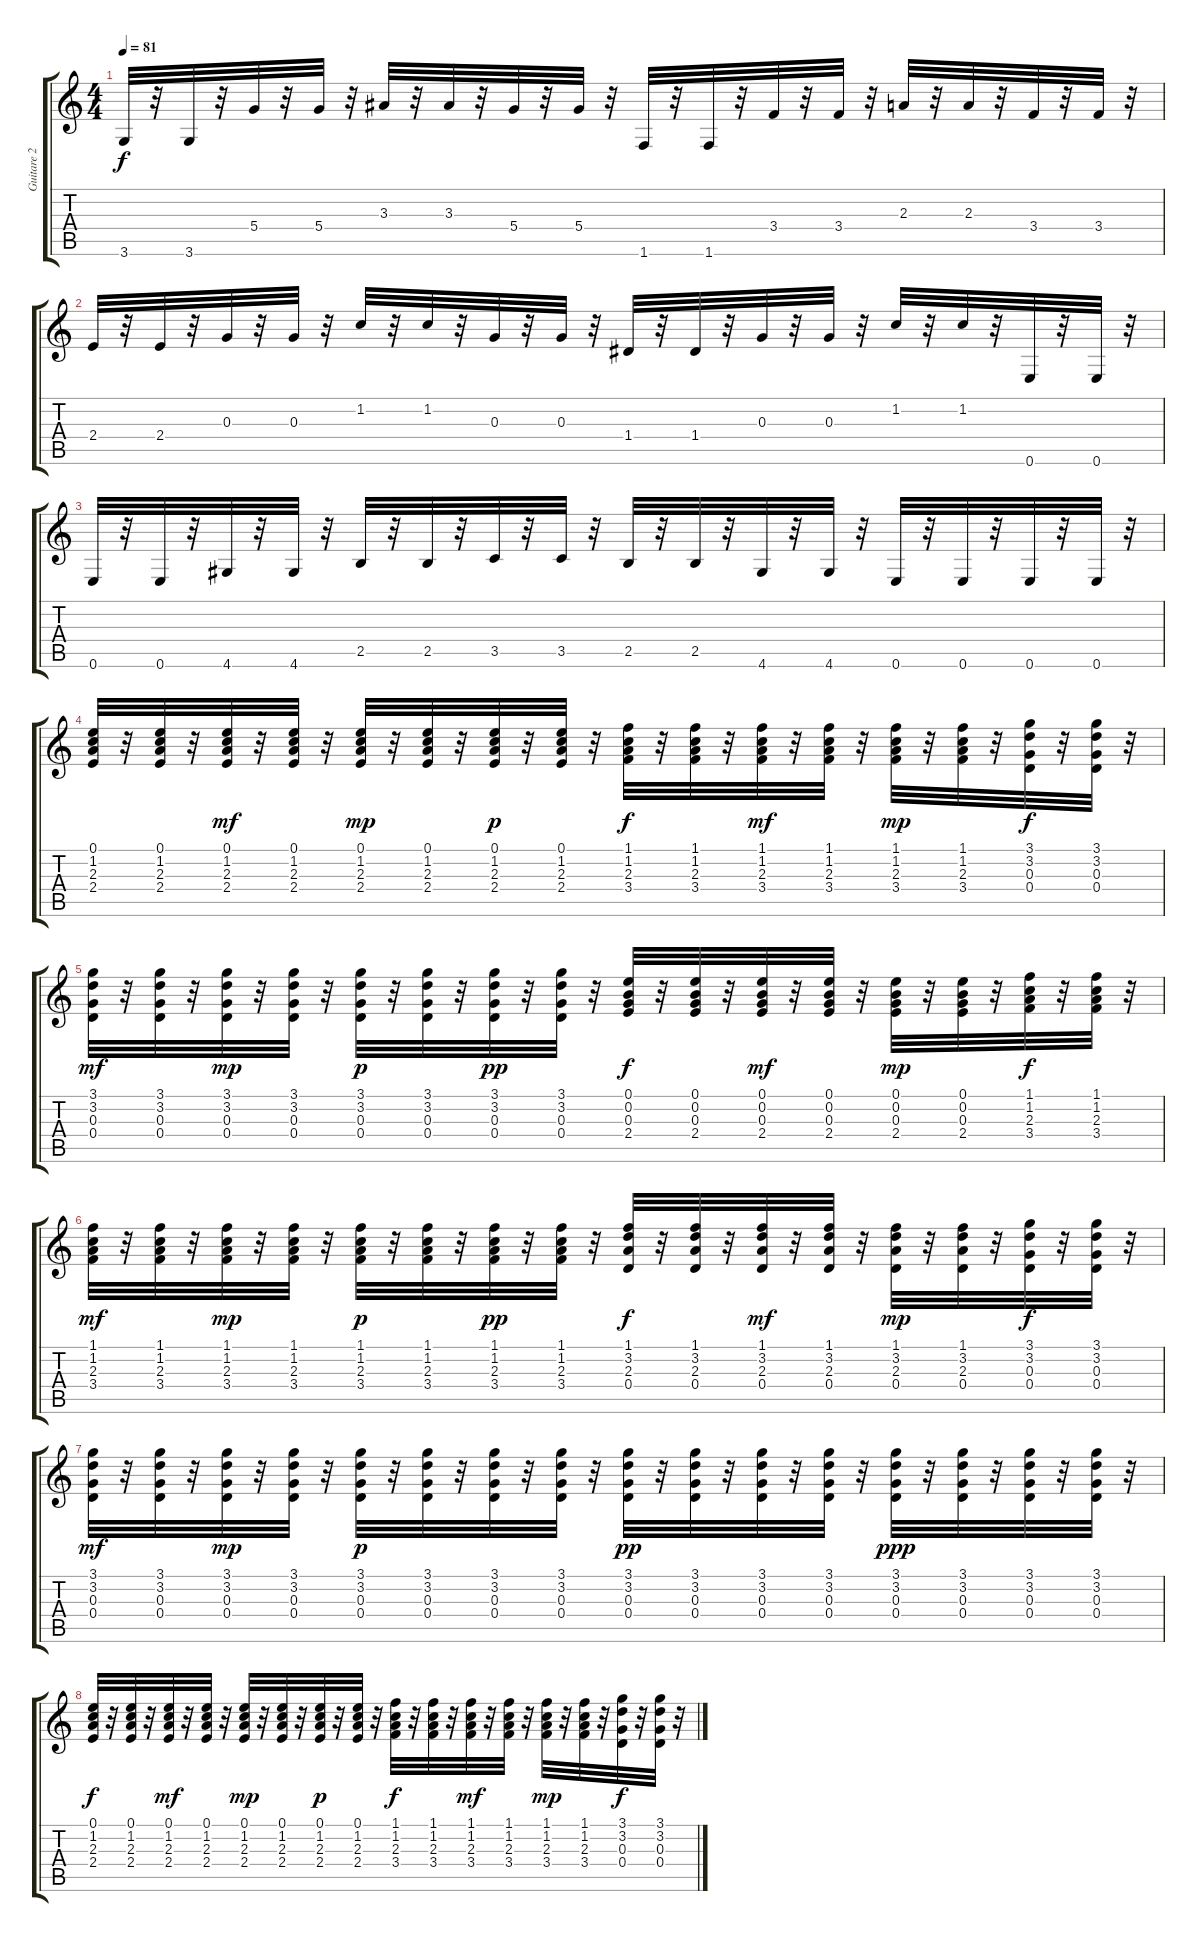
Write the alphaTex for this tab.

\track ("Guitare 2" "Guitare 2") {instrument electricguitarjazz}
\staff {score tabs}
\tuning (E4 B3 G3 D3 A2 E2) {hide}
\ts (4 4)
\tempo 81
\clef g2
\ks c
3.6.32{dy f} r.32 3.6.32 r.32 5.4.32 r.32 5.4.32 r.32 3.3.32 r.32 3.3.32 r.32 5.4.32 r.32 5.4.32 r.32 1.6.32 r.32 1.6.32 r.32 3.4.32 r.32 3.4.32 r.32 2.3.32 r.32 2.3.32 r.32 3.4.32 r.32 3.4.32 r.32 |
2.4.32 r.32 2.4.32 r.32 0.3.32 r.32 0.3.32 r.32 1.2.32 r.32 1.2.32 r.32 0.3.32 r.32 0.3.32 r.32 1.4.32 r.32 1.4.32 r.32 0.3.32 r.32 0.3.32 r.32 1.2.32 r.32 1.2.32 r.32 0.6.32 r.32 0.6.32 r.32 |
0.6.32 r.32 0.6.32 r.32 4.6.32 r.32 4.6.32 r.32 2.5.32 r.32 2.5.32 r.32 3.5.32 r.32 3.5.32 r.32 2.5.32 r.32 2.5.32 r.32 4.6.32 r.32 4.6.32 r.32 0.6.32 r.32 0.6.32 r.32 0.6.32 r.32 0.6.32 r.32 |
(0.1 1.2 2.3 2.4).32 r.32 (0.1 1.2 2.3 2.4).32 r.32 (0.1 1.2 2.3 2.4).32{dy mf} r.32 (0.1 1.2 2.3 2.4).32 r.32 (0.1 1.2 2.3 2.4).32{dy mp} r.32 (0.1 1.2 2.3 2.4).32 r.32 (0.1 1.2 2.3 2.4).32{dy p} r.32 (0.1 1.2 2.3 2.4).32 r.32 (1.1 1.2 2.3 3.4).32{dy f} r.32 (1.1 1.2 2.3 3.4).32 r.32 (1.1 1.2 2.3 3.4).32{dy mf} r.32 (1.1 1.2 2.3 3.4).32 r.32 (1.1 1.2 2.3 3.4).32{dy mp} r.32 (1.1 1.2 2.3 3.4).32 r.32 (3.1 3.2 0.3 0.4).32{dy f} r.32 (3.1 3.2 0.3 0.4).32 r.32 |
(3.1 3.2 0.3 0.4).32{dy mf} r.32 (3.1 3.2 0.3 0.4).32 r.32 (3.1 3.2 0.3 0.4).32{dy mp} r.32 (3.1 3.2 0.3 0.4).32 r.32 (3.1 3.2 0.3 0.4).32{dy p} r.32 (3.1 3.2 0.3 0.4).32 r.32 (3.1 3.2 0.3 0.4).32{dy pp} r.32 (3.1 3.2 0.3 0.4).32 r.32 (0.1 0.2 0.3 2.4).32{dy f} r.32 (0.1 0.2 0.3 2.4).32 r.32 (0.1 0.2 0.3 2.4).32{dy mf} r.32 (0.1 0.2 0.3 2.4).32 r.32 (0.1 0.2 0.3 2.4).32{dy mp} r.32 (0.1 0.2 0.3 2.4).32 r.32 (1.1 1.2 2.3 3.4).32{dy f} r.32 (1.1 1.2 2.3 3.4).32 r.32 |
(1.1 1.2 2.3 3.4).32{dy mf} r.32 (1.1 1.2 2.3 3.4).32 r.32 (1.1 1.2 2.3 3.4).32{dy mp} r.32 (1.1 1.2 2.3 3.4).32 r.32 (1.1 1.2 2.3 3.4).32{dy p} r.32 (1.1 1.2 2.3 3.4).32 r.32 (1.1 1.2 2.3 3.4).32{dy pp} r.32 (1.1 1.2 2.3 3.4).32 r.32 (1.1 3.2 2.3 0.4).32{dy f} r.32 (1.1 3.2 2.3 0.4).32 r.32 (1.1 3.2 2.3 0.4).32{dy mf} r.32 (1.1 3.2 2.3 0.4).32 r.32 (1.1 3.2 2.3 0.4).32{dy mp} r.32 (1.1 3.2 2.3 0.4).32 r.32 (3.1 3.2 0.3 0.4).32{dy f} r.32 (3.1 3.2 0.3 0.4).32 r.32 |
(3.1 3.2 0.3 0.4).32{dy mf} r.32 (3.1 3.2 0.3 0.4).32 r.32 (3.1 3.2 0.3 0.4).32{dy mp} r.32 (3.1 3.2 0.3 0.4).32 r.32 (3.1 3.2 0.3 0.4).32{dy p} r.32 (3.1 3.2 0.3 0.4).32 r.32 (3.1 3.2 0.3 0.4).32 r.32 (3.1 3.2 0.3 0.4).32 r.32 (3.1 3.2 0.3 0.4).32{dy pp} r.32 (3.1 3.2 0.3 0.4).32 r.32 (3.1 3.2 0.3 0.4).32 r.32 (3.1 3.2 0.3 0.4).32 r.32 (3.1 3.2 0.3 0.4).32{dy ppp} r.32 (3.1 3.2 0.3 0.4).32 r.32 (3.1 3.2 0.3 0.4).32 r.32 (3.1 3.2 0.3 0.4).32 r.32 |
(0.1 1.2 2.3 2.4).32{dy f} r.32 (0.1 1.2 2.3 2.4).32 r.32 (0.1 1.2 2.3 2.4).32{dy mf} r.32 (0.1 1.2 2.3 2.4).32 r.32 (0.1 1.2 2.3 2.4).32{dy mp} r.32 (0.1 1.2 2.3 2.4).32 r.32 (0.1 1.2 2.3 2.4).32{dy p} r.32 (0.1 1.2 2.3 2.4).32 r.32 (1.1 1.2 2.3 3.4).32{dy f} r.32 (1.1 1.2 2.3 3.4).32 r.32 (1.1 1.2 2.3 3.4).32{dy mf} r.32 (1.1 1.2 2.3 3.4).32 r.32 (1.1 1.2 2.3 3.4).32{dy mp} r.32 (1.1 1.2 2.3 3.4).32 r.32 (3.1 3.2 0.3 0.4).32{dy f} r.32 (3.1 3.2 0.3 0.4).32 r.32
